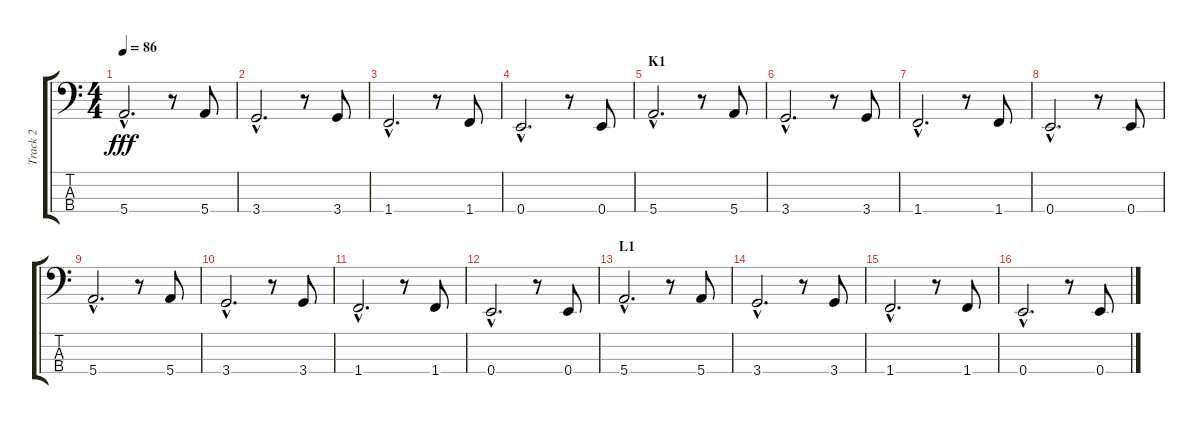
\track ("Track 2" "Track 2") {instrument electricbasspick}
\staff {score tabs}
\tuning (G2 D2 A1 E1) {hide}
\ts (4 4)
\tempo 86
\clef f4
\ks c
5.4{hac}.2{d dy fff} r.8 5.4.8 |
3.4{hac}.2{d} r.8 3.4.8 |
1.4{hac}.2{d} r.8 1.4.8 |
0.4{hac}.2{d} r.8 0.4.8 |
\section ("" "K1")
5.4{hac}.2{d} r.8 5.4.8 |
3.4{hac}.2{d} r.8 3.4.8 |
1.4{hac}.2{d} r.8 1.4.8 |
0.4{hac}.2{d} r.8 0.4.8 |
5.4{hac}.2{d} r.8 5.4.8 |
3.4{hac}.2{d} r.8 3.4.8 |
1.4{hac}.2{d} r.8 1.4.8 |
0.4{hac}.2{d} r.8 0.4.8 |
\section ("" "L1")
5.4{hac}.2{d} r.8 5.4.8 |
3.4{hac}.2{d} r.8 3.4.8 |
1.4{hac}.2{d} r.8 1.4.8 |
0.4{hac}.2{d} r.8 0.4.8
